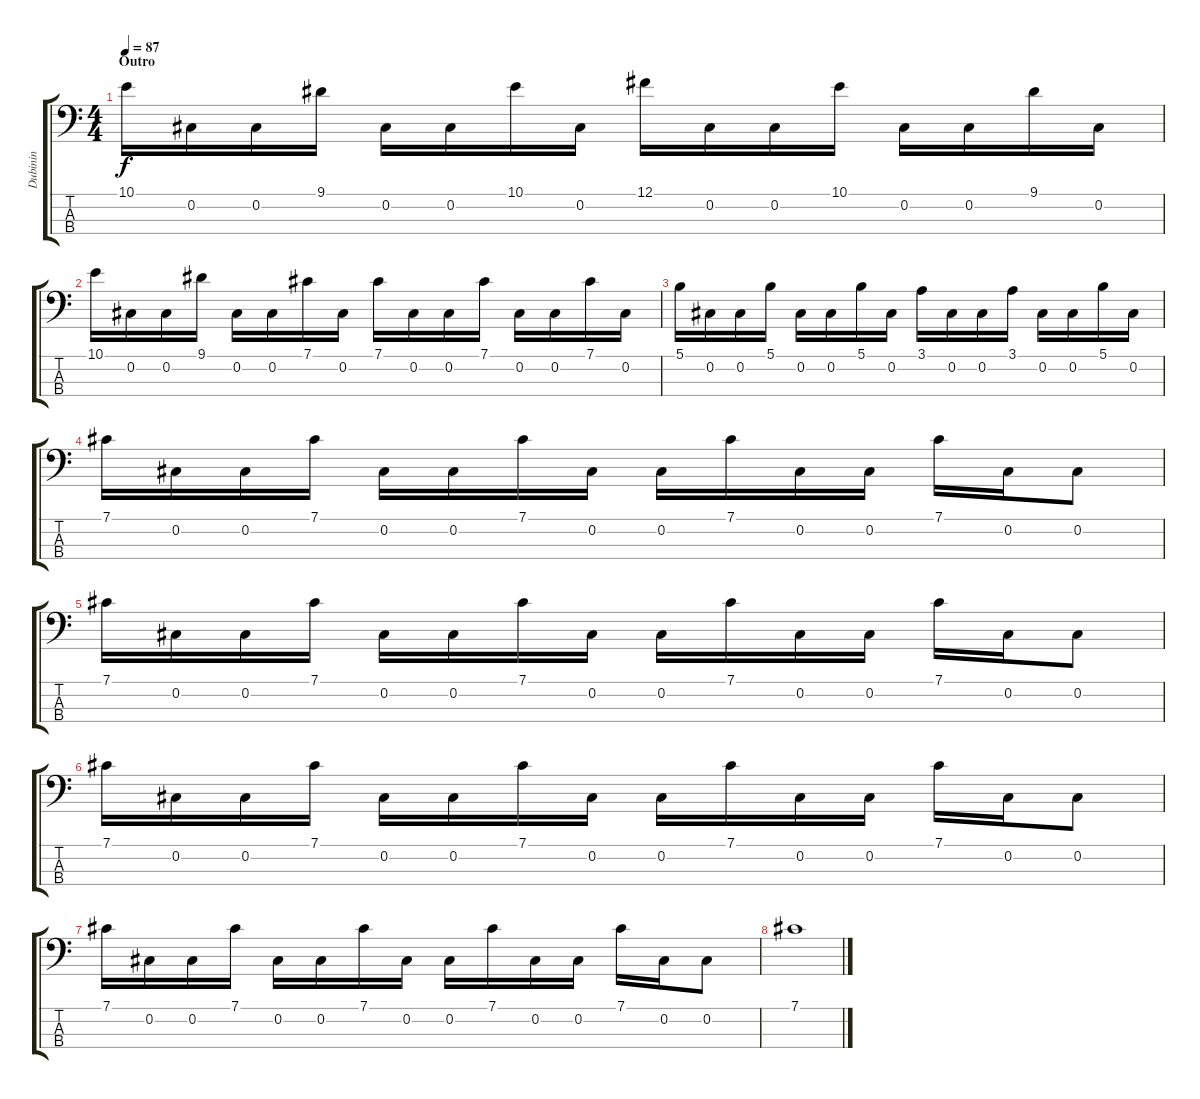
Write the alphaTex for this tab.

\track ("Dubinin" "Dubinin") {instrument electricbassfinger}
\staff {score tabs}
\tuning (Gb2 Db2 Ab1 Eb1) {hide}
\ts (4 4)
\section ("" "Outro")
\tempo 87
\clef f4
\ks c
10.1.16{dy f} 0.2.16 0.2.16 9.1.16 0.2.16 0.2.16 10.1.16 0.2.16 12.1.16 0.2.16 0.2.16 10.1.16 0.2.16 0.2.16 9.1.16 0.2.16 |
10.1.16 0.2.16 0.2.16 9.1.16 0.2.16 0.2.16 7.1.16 0.2.16 7.1.16 0.2.16 0.2.16 7.1.16 0.2.16 0.2.16 7.1.16 0.2.16 |
5.1.16 0.2.16 0.2.16 5.1.16 0.2.16 0.2.16 5.1.16 0.2.16 3.1.16 0.2.16 0.2.16 3.1.16 0.2.16 0.2.16 5.1.16 0.2.16 |
7.1.16 0.2.16 0.2.16 7.1.16 0.2.16 0.2.16 7.1.16 0.2.16 0.2.16 7.1.16 0.2.16 0.2.16 7.1.16 0.2.16 0.2.8 |
7.1.16 0.2.16 0.2.16 7.1.16 0.2.16 0.2.16 7.1.16 0.2.16 0.2.16 7.1.16 0.2.16 0.2.16 7.1.16 0.2.16 0.2.8 |
7.1.16 0.2.16 0.2.16 7.1.16 0.2.16 0.2.16 7.1.16 0.2.16 0.2.16 7.1.16 0.2.16 0.2.16 7.1.16 0.2.16 0.2.8 |
7.1.16 0.2.16 0.2.16 7.1.16 0.2.16 0.2.16 7.1.16 0.2.16 0.2.16 7.1.16 0.2.16 0.2.16 7.1.16 0.2.16 0.2.8 |
7.1.1
